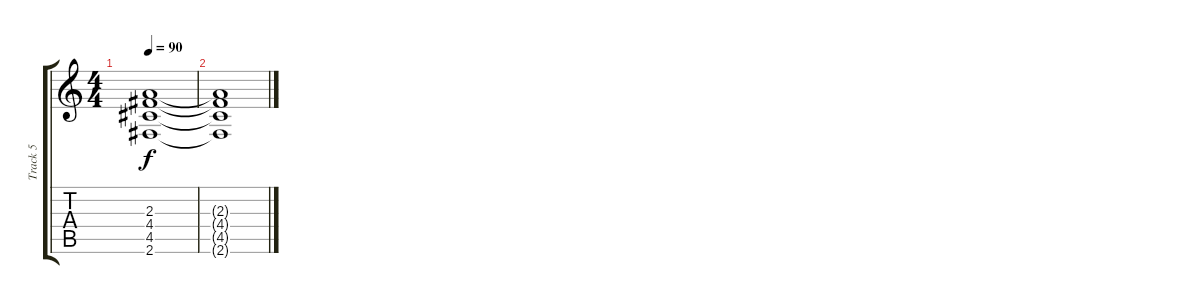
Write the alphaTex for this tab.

\track ("Track 5" "Track 5") {instrument electricguitarjazz}
\staff {score tabs}
\tuning (E4 B3 G3 D3 A2 E2) {hide}
\ts (4 4)
\tempo 90
\clef g2
\ks c
(2.3 4.4 4.5 2.6).1{dy f} |
(2.3{t} 4.4{t} 4.5{t} 2.6{t}).1
